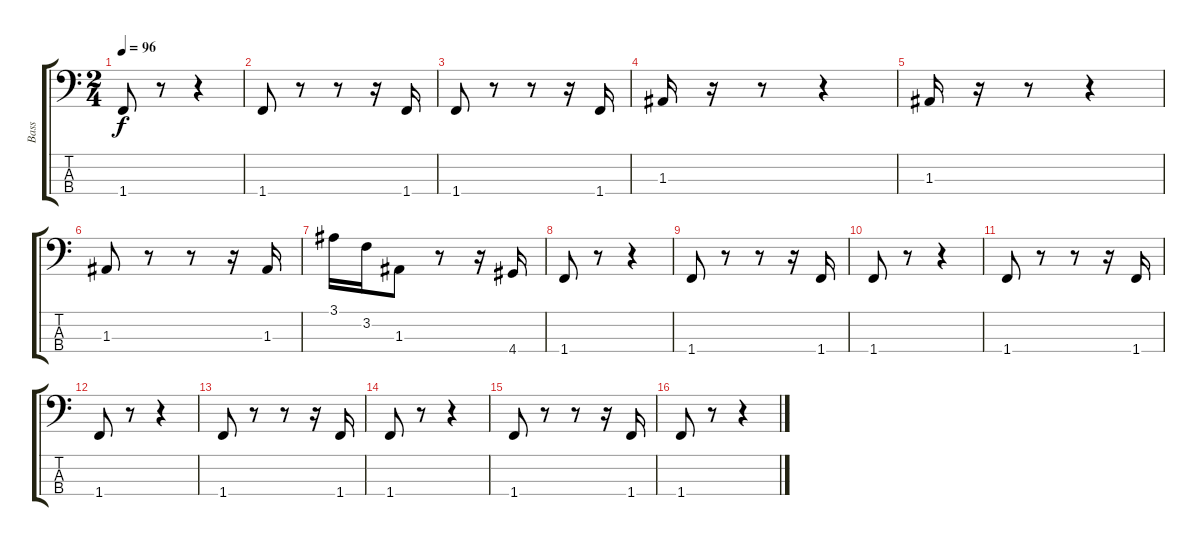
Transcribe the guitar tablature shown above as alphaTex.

\track ("Bass" "Bass") {instrument electricbassfinger}
\staff {score tabs}
\tuning (G2 D2 A1 E1) {hide}
\ts (2 4)
\tempo 96
\clef f4
\ks c
1.4.8{dy f} r.8 r.4 |
1.4.8 r.8 r.8 r.16 1.4.16 |
1.4.8 r.8 r.8 r.16 1.4.16 |
1.3.16 r.16 r.8 r.4 |
1.3.16 r.16 r.8 r.4 |
1.3.8 r.8 r.8 r.16 1.3.16 |
3.1.16 3.2.16 1.3.8 r.8 r.16 4.4.16 |
1.4.8 r.8 r.4 |
1.4.8 r.8 r.8 r.16 1.4.16 |
1.4.8 r.8 r.4 |
1.4.8 r.8 r.8 r.16 1.4.16 |
1.4.8 r.8 r.4 |
1.4.8 r.8 r.8 r.16 1.4.16 |
1.4.8 r.8 r.4 |
1.4.8 r.8 r.8 r.16 1.4.16 |
1.4.8 r.8 r.4
